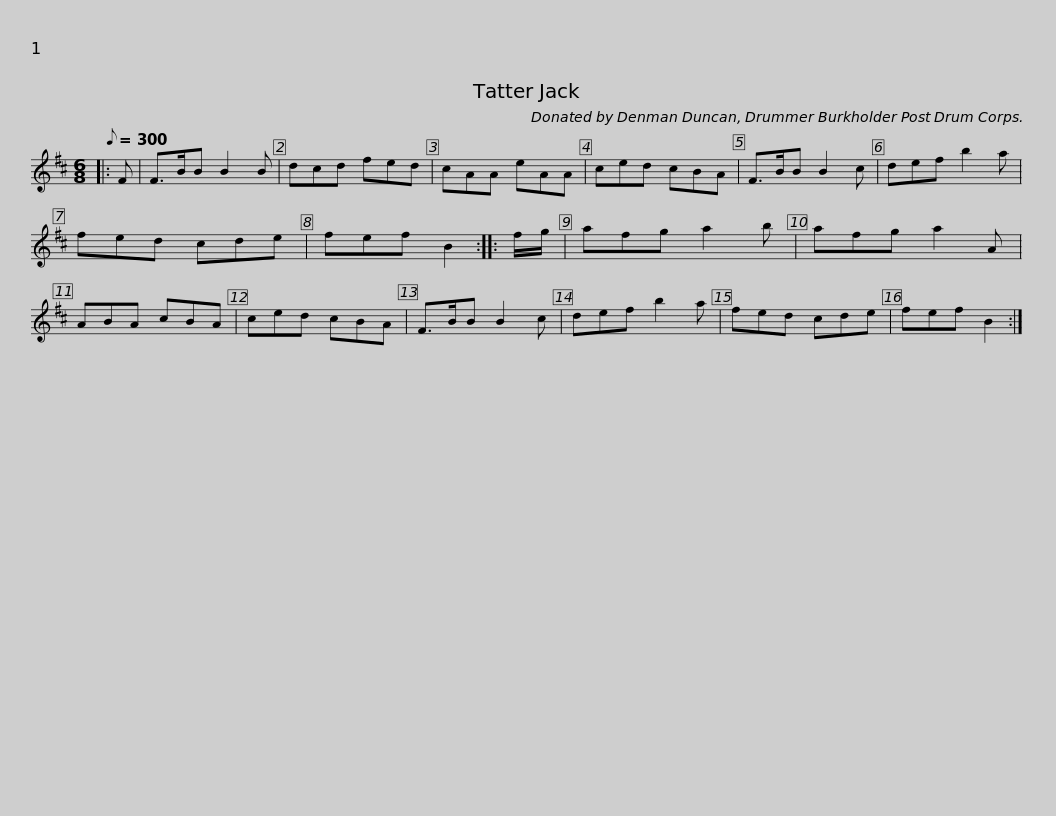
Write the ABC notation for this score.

X:1
L:1/8
Q:1/8=300
M:6/8
I:linebreak $
K:none
V:1 treble transpose="8 "
V:1
[K:D]|: F | F>BB B2 B | dcd fed | cAA eAA | ced cBA | %5
 F>BB B2 c | def b2 a | fed cde |$ fef B2 :: f/g/ | %10
 afg a2 b | afg a2 A | ABA cBA | ced cBA | F>BB B2 c | %15
 def b2 a |$ fed cde | fef B2 :| %18
